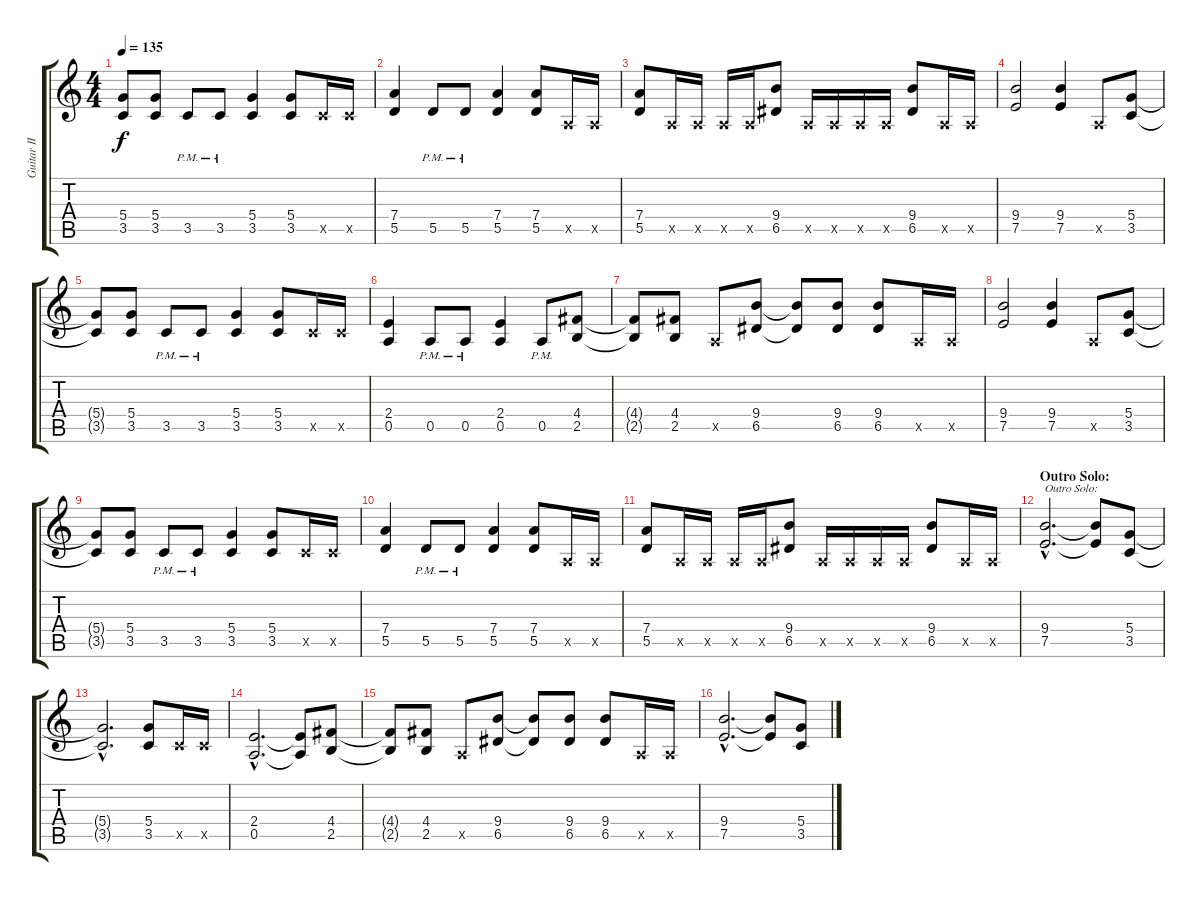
\track ("Guitar II" "Guitar II") {instrument distortionguitar}
\staff {score tabs}
\tuning (E4 B3 G3 D3 A2 E2) {hide}
\ts (4 4)
\tempo 135
\clef g2
\ks c
(5.4{t} 3.5{t}).8{dy f} (5.4 3.5).8 3.5{pm}.8 3.5{pm}.8 (5.4 3.5).4 (5.4 3.5).8 3.5{x}.16 3.5{x}.16 |
(7.4 5.5).4 5.5{pm}.8 5.5{pm}.8 (7.4 5.5).4 (7.4 5.5).8 0.5{x}.16 0.5{x}.16 |
(7.4 5.5).8 0.5{x}.16 0.5{x}.16 0.5{x}.16 0.5{x}.16 (9.4 6.5).8 0.5{x}.16 0.5{x}.16 0.5{x}.16 0.5{x}.16 (9.4 6.5).8 0.5{x}.16 0.5{x}.16 |
(9.4 7.5).2 (9.4 7.5).4 0.5{x}.8 (5.4 3.5).8 |
(5.4{t} 3.5{t}).8 (5.4 3.5).8 3.5{pm}.8 3.5{pm}.8 (5.4 3.5).4 (5.4 3.5).8 3.5{x}.16 3.5{x}.16 |
(2.4 0.5).4 0.5{pm}.8 0.5{pm}.8 (2.4 0.5).4 0.5{pm}.8 (4.4 2.5).8 |
(4.4{t} 2.5{t}).8 (4.4 2.5).8 0.5{x}.8 (9.4 6.5).8 (9.4{t} 6.5{t}).8 (9.4 6.5).8 (9.4 6.5).8 0.5{x}.16 0.5{x}.16 |
(9.4 7.5).2 (9.4 7.5).4 0.5{x}.8 (5.4 3.5).8 |
(5.4{t} 3.5{t}).8 (5.4 3.5).8 3.5{pm}.8 3.5{pm}.8 (5.4 3.5).4 (5.4 3.5).8 3.5{x}.16 3.5{x}.16 |
(7.4 5.5).4 5.5{pm}.8 5.5{pm}.8 (7.4 5.5).4 (7.4 5.5).8 0.5{x}.16 0.5{x}.16 |
(7.4 5.5).8 0.5{x}.16 0.5{x}.16 0.5{x}.16 0.5{x}.16 (9.4 6.5).8 0.5{x}.16 0.5{x}.16 0.5{x}.16 0.5{x}.16 (9.4 6.5).8 0.5{x}.16 0.5{x}.16 |
\section ("" "Outro Solo:")
(9.4{hac} 7.5{hac}).2{d txt "Outro Solo:"} (9.4{t} 7.5{t}).8 (5.4 3.5).8 |
(5.4{hac t} 3.5{hac t}).2{d} (5.4 3.5).8 3.5{x}.16 3.5{x}.16 |
(2.4{hac} 0.5{hac}).2{d} (2.4{t} 0.5{t}).8 (4.4 2.5).8 |
(4.4{t} 2.5{t}).8 (4.4 2.5).8 0.5{x}.8 (9.4 6.5).8 (9.4{t} 6.5{t}).8 (9.4 6.5).8 (9.4 6.5).8 0.5{x}.16 0.5{x}.16 |
(9.4{hac} 7.5{hac}).2{d} (9.4{t} 7.5{t}).8 (5.4 3.5).8
